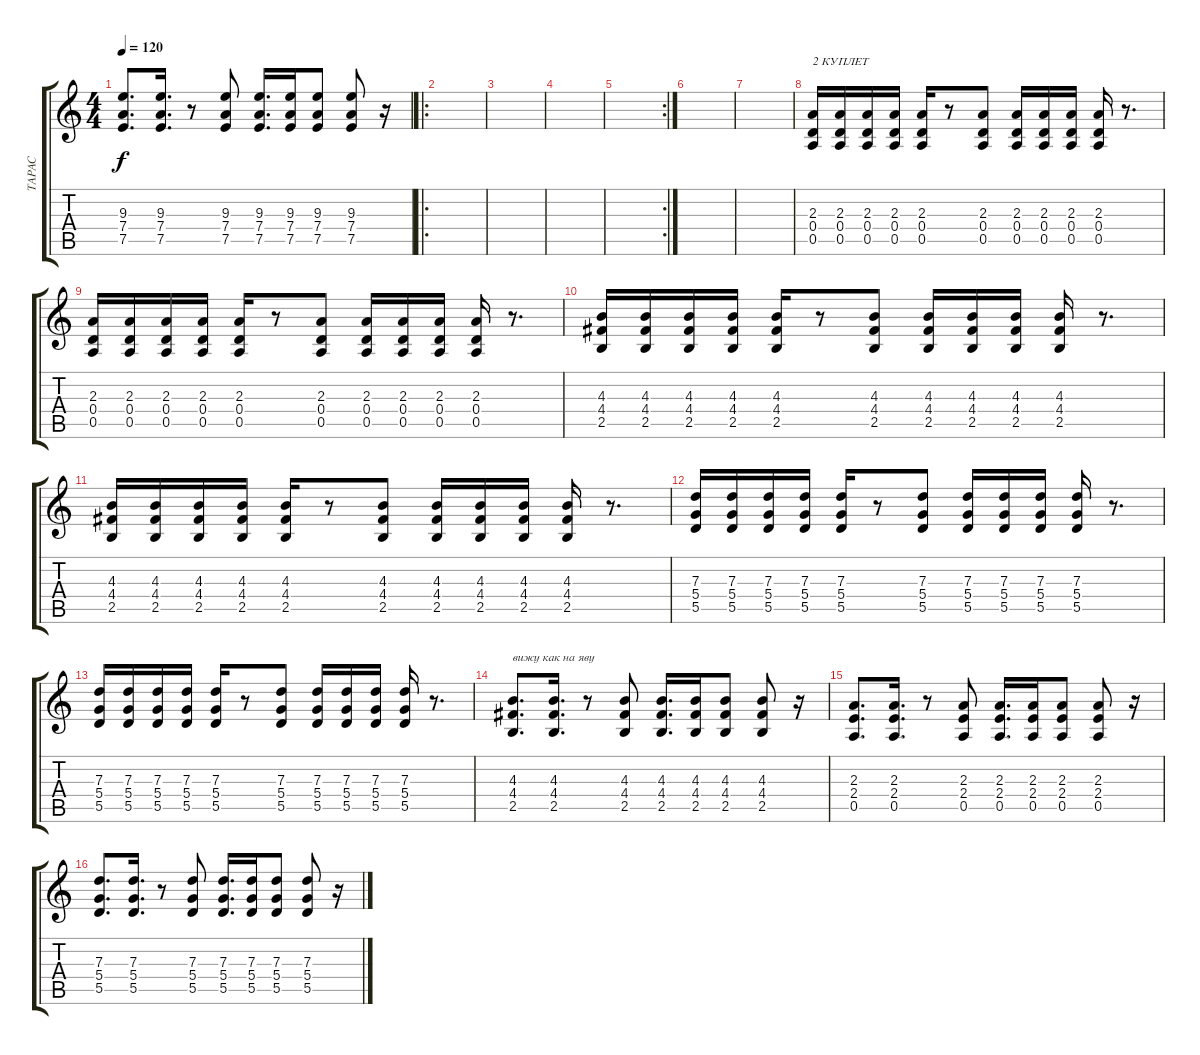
\track ("ТАРАС" "ТАРАС") {instrument acousticguitarsteel}
\staff {score tabs}
\tuning (E4 B3 G3 D3 A2 E2) {hide}
\ts (4 4)
\tempo 120
\clef g2
\ks c
(9.3 7.4 7.5).8{d dy f} (9.3 7.4 7.5).16{d} r.8 (9.3 7.4 7.5).8 (9.3 7.4 7.5).16{d} (9.3 7.4 7.5).16 (9.3 7.4 7.5).8 (9.3 7.4 7.5).8 r.16 |
\ro
|
|
|
\rc 2
|
|
|
(2.3 0.4 0.5).16{txt "2 КУПЛЕТ"} (2.3 0.4 0.5).16 (2.3 0.4 0.5).16 (2.3 0.4 0.5).16 (2.3 0.4 0.5).16 r.8 (2.3 0.4 0.5).8 (2.3 0.4 0.5).16 (2.3 0.4 0.5).16 (2.3 0.4 0.5).16 (2.3 0.4 0.5).16 r.8{d} |
(2.3 0.4 0.5).16 (2.3 0.4 0.5).16 (2.3 0.4 0.5).16 (2.3 0.4 0.5).16 (2.3 0.4 0.5).16 r.8 (2.3 0.4 0.5).8 (2.3 0.4 0.5).16 (2.3 0.4 0.5).16 (2.3 0.4 0.5).16 (2.3 0.4 0.5).16 r.8{d} |
(4.3 4.4 2.5).16 (4.3 4.4 2.5).16 (4.3 4.4 2.5).16 (4.3 4.4 2.5).16 (4.3 4.4 2.5).16 r.8 (4.3 4.4 2.5).8 (4.3 4.4 2.5).16 (4.3 4.4 2.5).16 (4.3 4.4 2.5).16 (4.3 4.4 2.5).16 r.8{d} |
(4.3 4.4 2.5).16 (4.3 4.4 2.5).16 (4.3 4.4 2.5).16 (4.3 4.4 2.5).16 (4.3 4.4 2.5).16 r.8 (4.3 4.4 2.5).8 (4.3 4.4 2.5).16 (4.3 4.4 2.5).16 (4.3 4.4 2.5).16 (4.3 4.4 2.5).16 r.8{d} |
(7.3 5.4 5.5).16 (7.3 5.4 5.5).16 (7.3 5.4 5.5).16 (7.3 5.4 5.5).16 (7.3 5.4 5.5).16 r.8 (7.3 5.4 5.5).8 (7.3 5.4 5.5).16 (7.3 5.4 5.5).16 (7.3 5.4 5.5).16 (7.3 5.4 5.5).16 r.8{d} |
(7.3 5.4 5.5).16 (7.3 5.4 5.5).16 (7.3 5.4 5.5).16 (7.3 5.4 5.5).16 (7.3 5.4 5.5).16 r.8 (7.3 5.4 5.5).8 (7.3 5.4 5.5).16 (7.3 5.4 5.5).16 (7.3 5.4 5.5).16 (7.3 5.4 5.5).16 r.8{d} |
(4.3 4.4 2.5).8{d txt "вижу как на яву"} (4.3 4.4 2.5).16{d} r.8 (4.3 4.4 2.5).8 (4.3 4.4 2.5).16{d} (4.3 4.4 2.5).16 (4.3 4.4 2.5).8 (4.3 4.4 2.5).8 r.16 |
(2.3 2.4 0.5).8{d} (2.3 2.4 0.5).16{d} r.8 (2.3 2.4 0.5).8 (2.3 2.4 0.5).16{d} (2.3 2.4 0.5).16 (2.3 2.4 0.5).8 (2.3 2.4 0.5).8 r.16 |
(7.3 5.4 5.5).8{d} (7.3 5.4 5.5).16{d} r.8 (7.3 5.4 5.5).8 (7.3 5.4 5.5).16{d} (7.3 5.4 5.5).16 (7.3 5.4 5.5).8 (7.3 5.4 5.5).8 r.16
